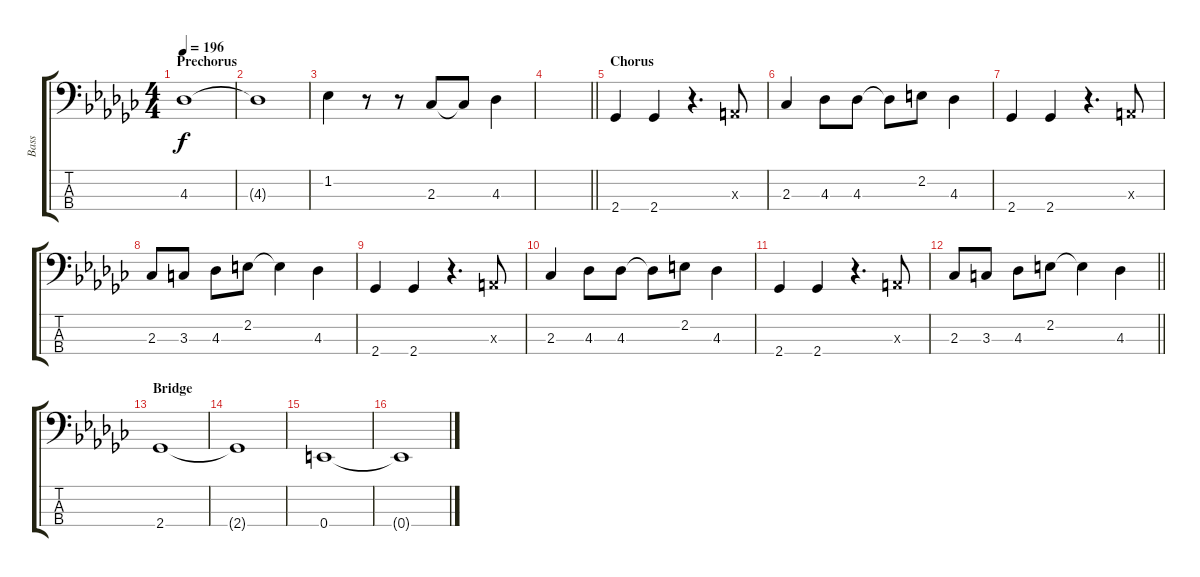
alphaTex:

\track ("Bass" "Bass") {instrument electricbassfinger}
\staff {score tabs}
\tuning (G2 D2 A1 E1) {hide}
\ts (4 4)
\section ("" "Prechorus")
\tempo 196
\clef f4
\ks gb
4.3.1{dy f} |
4.3{t}.1 |
1.2.4 r.8 r.8 2.3.8 2.3{t}.8 4.3.4 |
\barLineRight lightlight
|
\section ("" "Chorus")
2.4.4 2.4.4 r.4{d} 0.3{x}.8 |
2.3.4 4.3.8 4.3.8 4.3{t}.8 2.2.8 4.3.4 |
2.4.4 2.4.4 r.4{d} 0.3{x}.8 |
2.3.8 3.3.8 4.3.8 2.2.8 2.2{t}.4 4.3.4 |
2.4.4 2.4.4 r.4{d} 0.3{x}.8 |
2.3.4 4.3.8 4.3.8 4.3{t}.8 2.2.8 4.3.4 |
2.4.4 2.4.4 r.4{d} 0.3{x}.8 |
\barLineRight lightlight
2.3.8 3.3.8 4.3.8 2.2.8 2.2{t}.4 4.3.4 |
\section ("" "Bridge")
2.4.1 |
2.4{t}.1 |
0.4.1 |
0.4{t}.1
